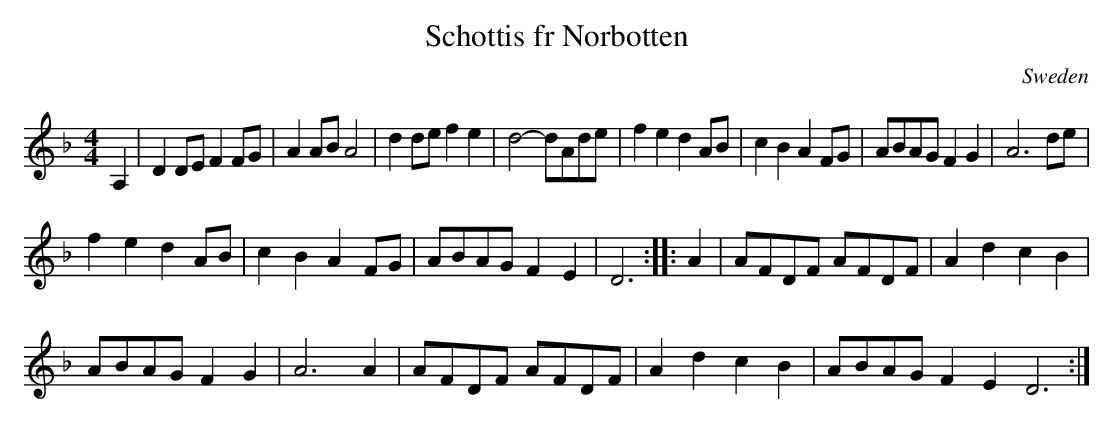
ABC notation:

X:1
T:Schottis fr Norbotten
M:4/4
O:Sweden
O:Norway
K:D minor
A,2 |\
D2DE F2FG | A2AB A4 | d2de f2e2 | d4-dAde |\
f2e2 d2AB | c2B2 A2FG | ABAG F2G2 | A6 de |
f2e2 d2AB | c2B2 A2FG | ABAG F2E2 | D6 ::\
A2 |\
AFDF AFDF | A2d2 c2B2 |
ABAG F2G2 | A6 A2 |\
AFDF AFDF | A2d2 c2B2 |ABAG F2E2 D6 :|
